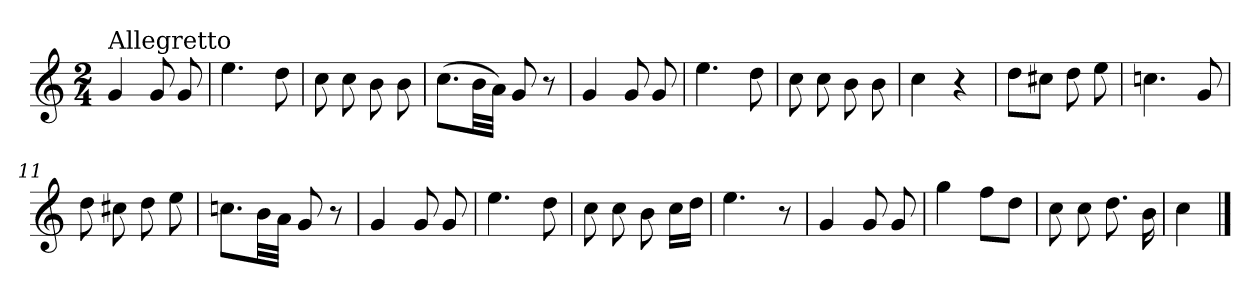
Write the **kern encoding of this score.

**kern
*part1
*staff1
*clefG2
*k[]
*C:
*M2/4
=1
!LO:TX:a:t=Allegretto
4g/
8g/
8g/
=2
4.ee\
8dd\
=3
8cc\
8cc\
8b\
8b\
=4
(>8.cc\L
32b\LL
32a\JJJ)
8g/
8r
=5
4g/
8g/
8g/
=6
4.ee\
8dd\
=7
8cc\
8cc\
8b\
8b\
=8
4cc\
4r
=9
8dd\L
8cc#X\J
8dd\
8ee\
!!LO:LB:g=z
=10
4.ccn\
8g/
=11
8dd\
8cc#X\
8dd\
8ee\
=12
8.ccn\L
32b\LL
32a\JJJ
8g/
8r
=13
4g/
8g/
8g/
=14
4.ee\
8dd\
=15
8cc\
8cc\
8b\
16cc\LL
16dd\JJ
=16
4.ee\
8r
=17
4g/
8g/
8g/
=18
4gg\
8ff\L
8dd\J
!!LO:LB:g=z
=19
8cc\
8cc\
8.dd\
16b\
=20
4cc\
==
*-
